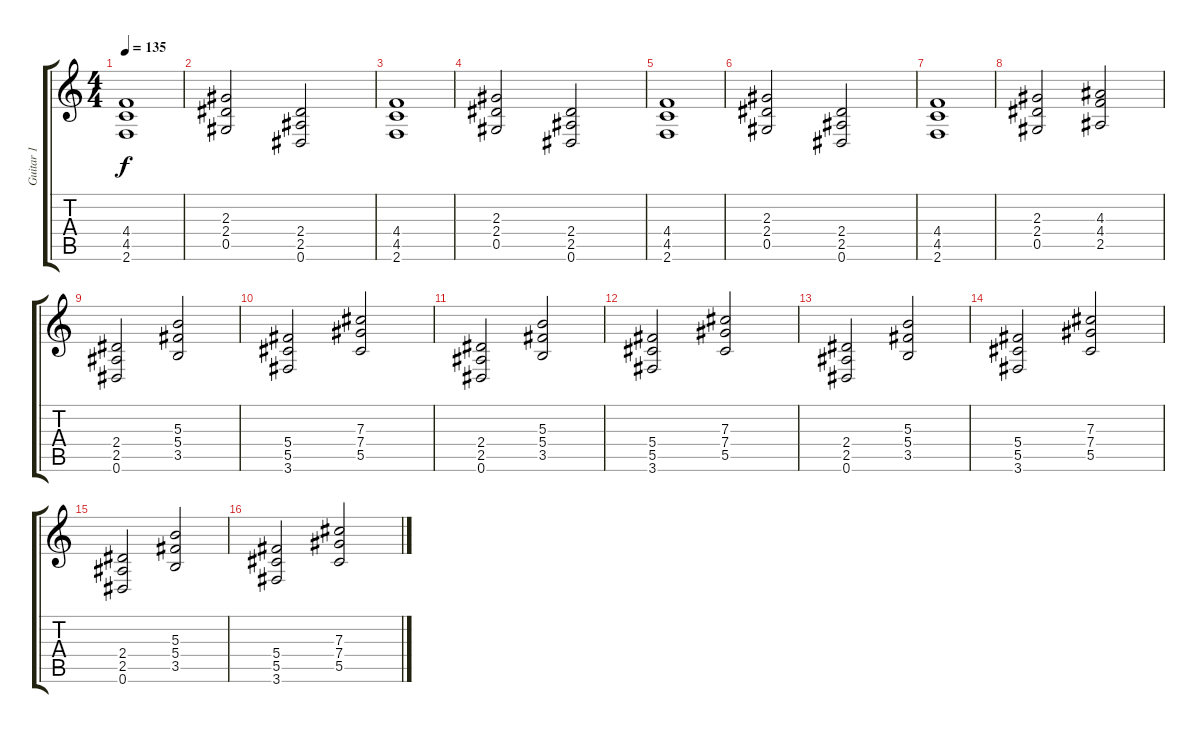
\track ("Guitar 1" "Guitar 1") {instrument distortionguitar}
\staff {score tabs}
\tuning (Eb4 Bb3 Gb3 Db3 Ab2 Eb2) {hide}
\ts (4 4)
\tempo 135
\clef g2
\ks c
(4.4 4.5 2.6).1{dy f} |
(2.3 2.4 0.5).2 (2.4 2.5 0.6).2 |
(4.4 4.5 2.6).1 |
(2.3 2.4 0.5).2 (2.4 2.5 0.6).2 |
(4.4 4.5 2.6).1 |
(2.3 2.4 0.5).2 (2.4 2.5 0.6).2 |
(4.4 4.5 2.6).1 |
(2.3 2.4 0.5).2 (4.3 4.4 2.5).2 |
(2.4 2.5 0.6).2 (5.3 5.4 3.5).2 |
(5.4 5.5 3.6).2 (7.3 7.4 5.5).2 |
(2.4 2.5 0.6).2 (5.3 5.4 3.5).2 |
(5.4 5.5 3.6).2 (7.3 7.4 5.5).2 |
(2.4 2.5 0.6).2 (5.3 5.4 3.5).2 |
(5.4 5.5 3.6).2 (7.3 7.4 5.5).2 |
(2.4 2.5 0.6).2 (5.3 5.4 3.5).2 |
(5.4 5.5 3.6).2 (7.3 7.4 5.5).2
